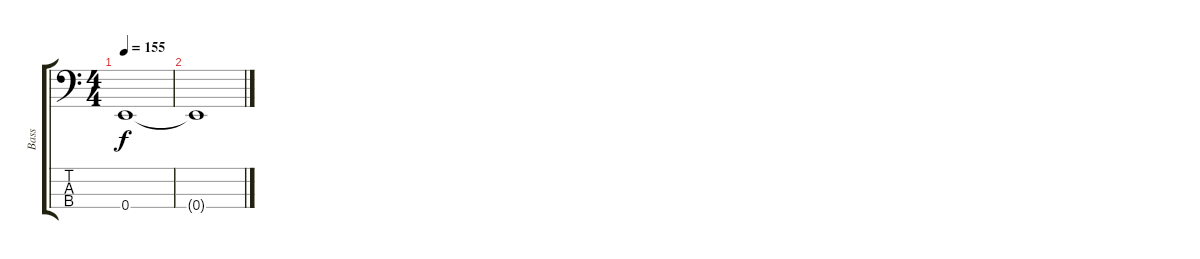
\track ("Bass" "Bass") {instrument electricbasspick}
\staff {score tabs}
\tuning (G2 D2 A1 E1) {hide}
\ts (4 4)
\tempo 155
\clef f4
\ks c
0.4.1{dy f} |
0.4{t}.1
